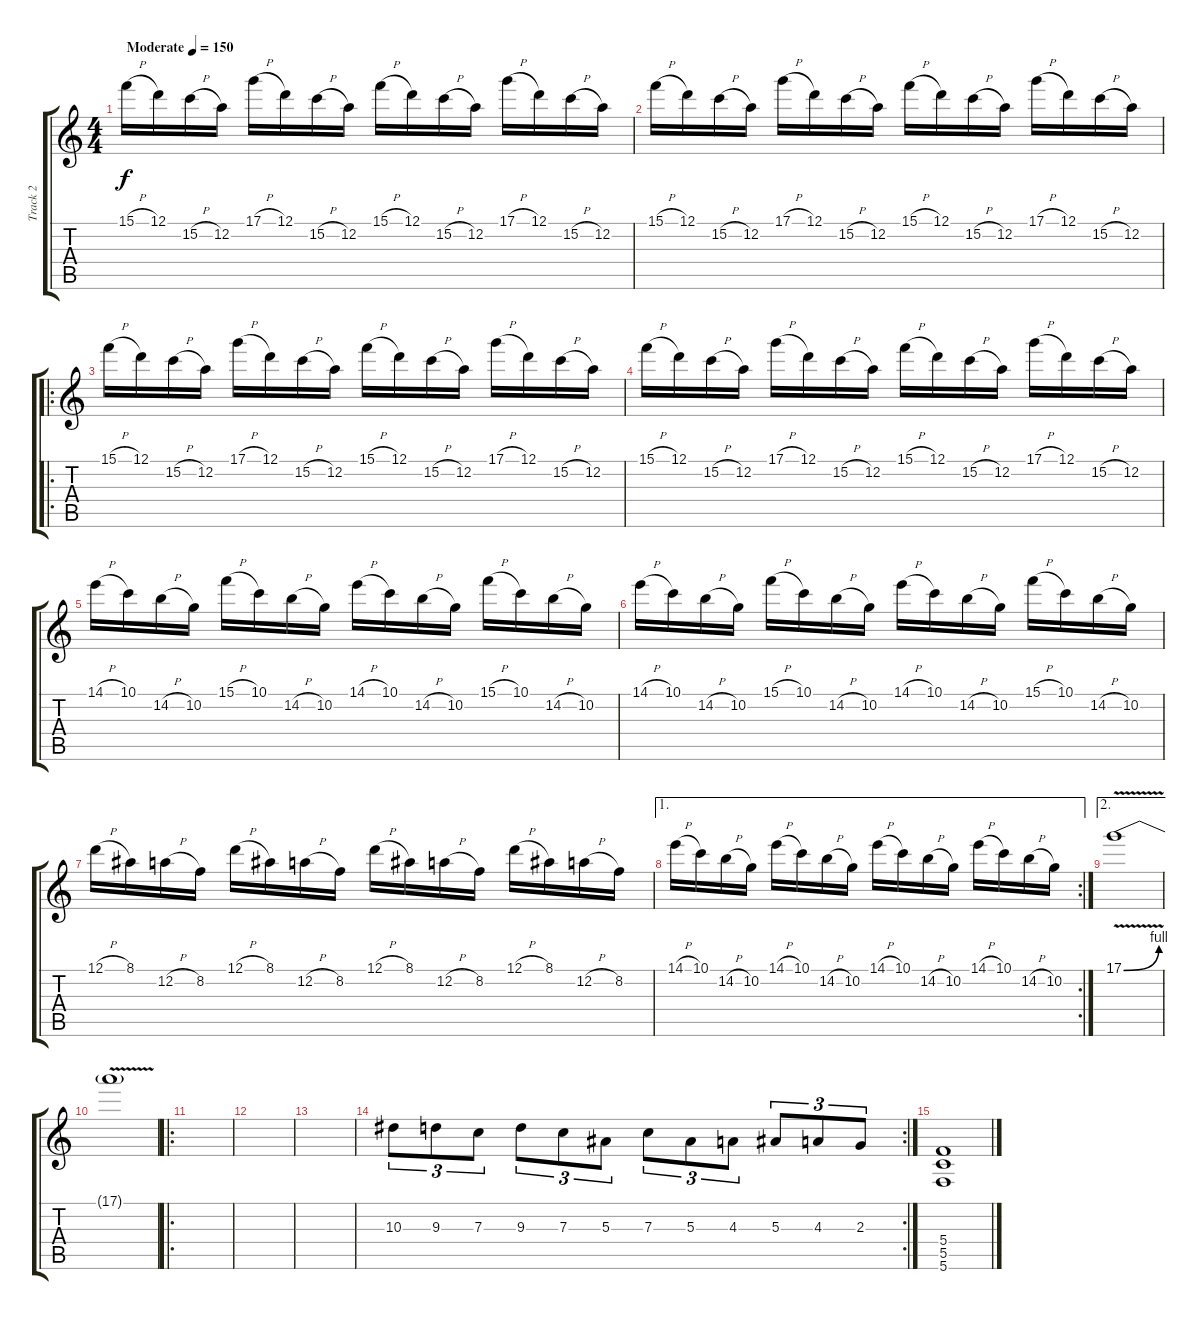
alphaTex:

\track ("Track 2" "Track 2") {instrument distortionguitar}
\staff {score tabs}
\tuning (D4 A3 F3 C3 G2 C2) {hide}
\ts (4 4)
\tempo (150 "Moderate")
\clef g2
\ks c
15.1{h}.16{dy f instrument distortionguitar} 12.1.16 15.2{h}.16 12.2.16 17.1{h}.16 12.1.16 15.2{h}.16 12.2.16 15.1{h}.16 12.1.16 15.2{h}.16 12.2.16 17.1{h}.16 12.1.16 15.2{h}.16 12.2.16 |
15.1{h}.16 12.1.16 15.2{h}.16 12.2.16 17.1{h}.16 12.1.16 15.2{h}.16 12.2.16 15.1{h}.16 12.1.16 15.2{h}.16 12.2.16 17.1{h}.16 12.1.16 15.2{h}.16 12.2.16 |
\ro
15.1{h}.16 12.1.16 15.2{h}.16 12.2.16 17.1{h}.16 12.1.16 15.2{h}.16 12.2.16 15.1{h}.16 12.1.16 15.2{h}.16 12.2.16 17.1{h}.16 12.1.16 15.2{h}.16 12.2.16 |
15.1{h}.16 12.1.16 15.2{h}.16 12.2.16 17.1{h}.16 12.1.16 15.2{h}.16 12.2.16 15.1{h}.16 12.1.16 15.2{h}.16 12.2.16 17.1{h}.16 12.1.16 15.2{h}.16 12.2.16 |
14.1{h}.16 10.1.16 14.2{h}.16 10.2.16 15.1{h}.16 10.1.16 14.2{h}.16 10.2.16 14.1{h}.16 10.1.16 14.2{h}.16 10.2.16 15.1{h}.16 10.1.16 14.2{h}.16 10.2.16 |
14.1{h}.16 10.1.16 14.2{h}.16 10.2.16 15.1{h}.16 10.1.16 14.2{h}.16 10.2.16 14.1{h}.16 10.1.16 14.2{h}.16 10.2.16 15.1{h}.16 10.1.16 14.2{h}.16 10.2.16 |
12.1{h}.16 8.1.16 12.2{h}.16 8.2.16 12.1{h}.16 8.1.16 12.2{h}.16 8.2.16 12.1{h}.16 8.1.16 12.2{h}.16 8.2.16 12.1{h}.16 8.1.16 12.2{h}.16 8.2.16 |
\ae 1
\rc 2
14.1{h}.16 10.1.16 14.2{h}.16 10.2.16 14.1{h}.16 10.1.16 14.2{h}.16 10.2.16 14.1{h}.16 10.1.16 14.2{h}.16 10.2.16 14.1{h}.16 10.1.16 14.2{h}.16 10.2.16 |
\ae 2
17.1{be (bend 0 0 60 4) v}.1 |
17.1{t}.1 |
\ro
|
|
|
\rc 2
10.3.8{tu (3 2)} 9.3.8{tu (3 2)} 7.3.8{tu (3 2)} 9.3.8{tu (3 2)} 7.3.8{tu (3 2)} 5.3.8{tu (3 2)} 7.3.8{tu (3 2)} 5.3.8{tu (3 2)} 4.3.8{tu (3 2)} 5.3.8{tu (3 2)} 4.3.8{tu (3 2)} 2.3.8{tu (3 2)} |
(5.4 5.5 5.6).1
